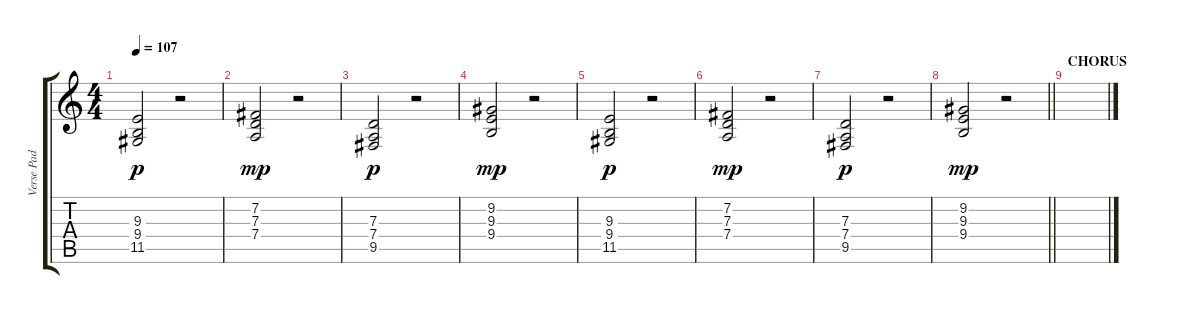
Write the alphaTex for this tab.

\track ("Verse Pad" "Verse Pad") {instrument pad3polysynth}
\staff {score tabs}
\tuning (E4 B3 G3 D3 A2 E2) {hide}
\ts (4 4)
\tempo 107
\clef g2
\ks c
(9.3 9.4 11.5).2{dy p} r.2 |
(7.2 7.3 7.4).2{dy mp} r.2 |
(7.3 7.4 9.5).2{dy p} r.2 |
(9.2 9.3 9.4).2{dy mp} r.2 |
(9.3 9.4 11.5).2{dy p} r.2 |
(7.2 7.3 7.4).2{dy mp} r.2 |
(7.3 7.4 9.5).2{dy p} r.2 |
\barLineRight lightlight
(9.2 9.3 9.4).2{dy mp} r.2 |
\section ("" "CHORUS")
